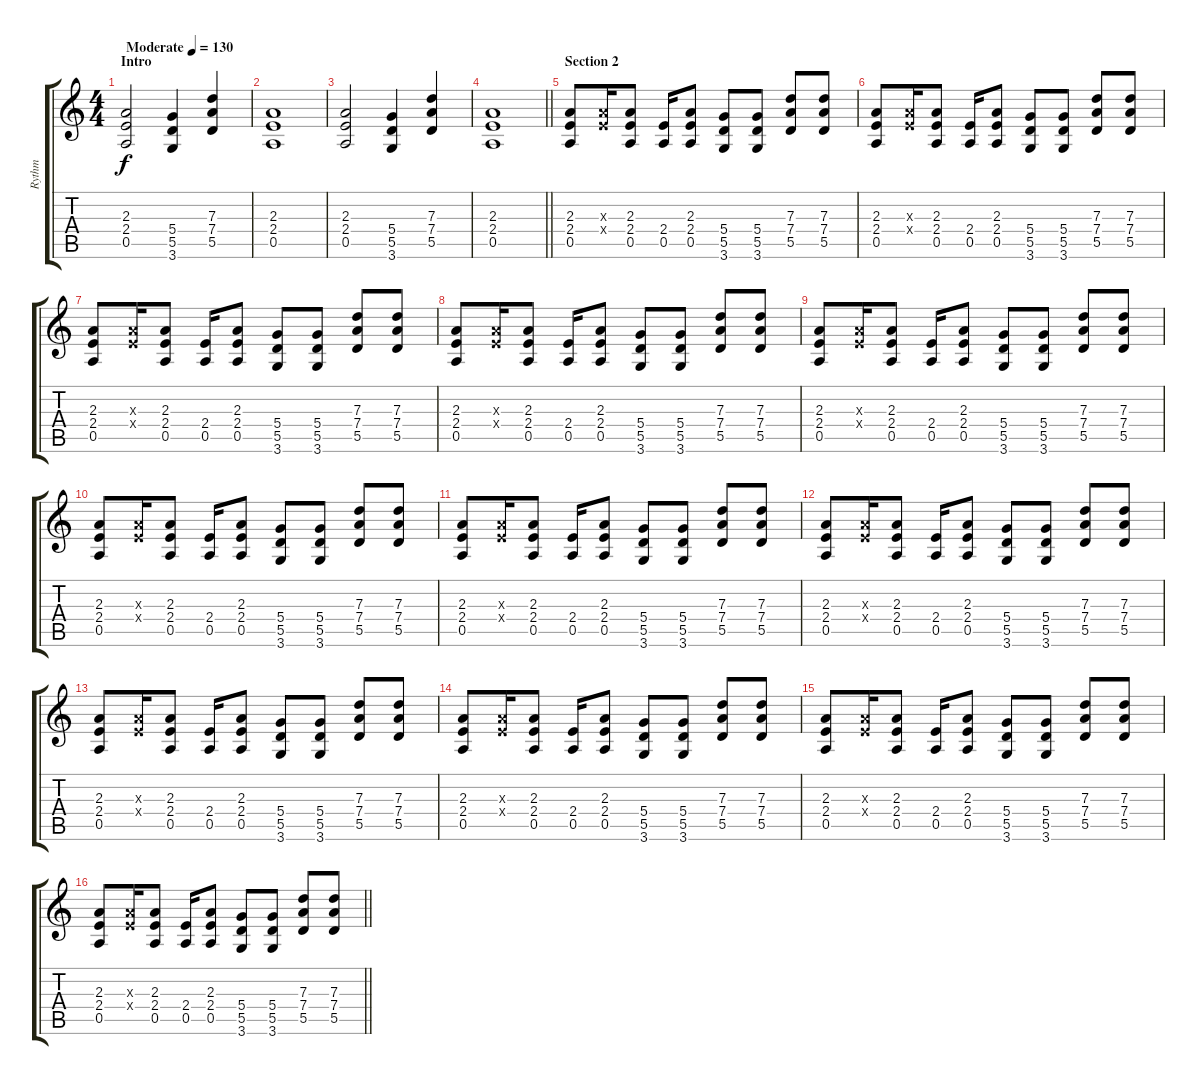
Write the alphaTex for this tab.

\track ("Rythm" "Rythm") {instrument overdrivenguitar}
\staff {score tabs}
\tuning (E4 B3 G3 D3 A2 E2) {hide}
\ts (4 4)
\section ("" "Intro")
\tempo (130 "Moderate")
\clef g2
\ks c
(2.3 2.4 0.5).2{dy f instrument overdrivenguitar} (5.4 5.5 3.6).4 (7.3 7.4 5.5).4 |
(2.3 2.4 0.5).1 |
(2.3 2.4 0.5).2 (5.4 5.5 3.6).4 (7.3 7.4 5.5).4 |
\barLineRight lightlight
(2.3 2.4 0.5).1 |
\section ("" "Section 2")
(2.3 2.4 0.5).8 (2.3{x} 2.4{x}).16 (2.3 2.4 0.5).8 (2.4 0.5).16 (2.3 2.4 0.5).8 (5.4 5.5 3.6).8 (5.4 5.5 3.6).8 (7.3 7.4 5.5).8 (7.3 7.4 5.5).8 |
(2.3 2.4 0.5).8 (2.3{x} 2.4{x}).16 (2.3 2.4 0.5).8 (2.4 0.5).16 (2.3 2.4 0.5).8 (5.4 5.5 3.6).8 (5.4 5.5 3.6).8 (7.3 7.4 5.5).8 (7.3 7.4 5.5).8 |
(2.3 2.4 0.5).8 (2.3{x} 2.4{x}).16 (2.3 2.4 0.5).8 (2.4 0.5).16 (2.3 2.4 0.5).8 (5.4 5.5 3.6).8 (5.4 5.5 3.6).8 (7.3 7.4 5.5).8 (7.3 7.4 5.5).8 |
(2.3 2.4 0.5).8 (2.3{x} 2.4{x}).16 (2.3 2.4 0.5).8 (2.4 0.5).16 (2.3 2.4 0.5).8 (5.4 5.5 3.6).8 (5.4 5.5 3.6).8 (7.3 7.4 5.5).8 (7.3 7.4 5.5).8 |
(2.3 2.4 0.5).8 (2.3{x} 2.4{x}).16 (2.3 2.4 0.5).8 (2.4 0.5).16 (2.3 2.4 0.5).8 (5.4 5.5 3.6).8 (5.4 5.5 3.6).8 (7.3 7.4 5.5).8 (7.3 7.4 5.5).8 |
(2.3 2.4 0.5).8 (2.3{x} 2.4{x}).16 (2.3 2.4 0.5).8 (2.4 0.5).16 (2.3 2.4 0.5).8 (5.4 5.5 3.6).8 (5.4 5.5 3.6).8 (7.3 7.4 5.5).8 (7.3 7.4 5.5).8 |
(2.3 2.4 0.5).8 (2.3{x} 2.4{x}).16 (2.3 2.4 0.5).8 (2.4 0.5).16 (2.3 2.4 0.5).8 (5.4 5.5 3.6).8 (5.4 5.5 3.6).8 (7.3 7.4 5.5).8 (7.3 7.4 5.5).8 |
(2.3 2.4 0.5).8 (2.3{x} 2.4{x}).16 (2.3 2.4 0.5).8 (2.4 0.5).16 (2.3 2.4 0.5).8 (5.4 5.5 3.6).8 (5.4 5.5 3.6).8 (7.3 7.4 5.5).8 (7.3 7.4 5.5).8 |
(2.3 2.4 0.5).8 (2.3{x} 2.4{x}).16 (2.3 2.4 0.5).8 (2.4 0.5).16 (2.3 2.4 0.5).8 (5.4 5.5 3.6).8 (5.4 5.5 3.6).8 (7.3 7.4 5.5).8 (7.3 7.4 5.5).8 |
(2.3 2.4 0.5).8 (2.3{x} 2.4{x}).16 (2.3 2.4 0.5).8 (2.4 0.5).16 (2.3 2.4 0.5).8 (5.4 5.5 3.6).8 (5.4 5.5 3.6).8 (7.3 7.4 5.5).8 (7.3 7.4 5.5).8 |
(2.3 2.4 0.5).8 (2.3{x} 2.4{x}).16 (2.3 2.4 0.5).8 (2.4 0.5).16 (2.3 2.4 0.5).8 (5.4 5.5 3.6).8 (5.4 5.5 3.6).8 (7.3 7.4 5.5).8 (7.3 7.4 5.5).8 |
\barLineRight lightlight
(2.3 2.4 0.5).8 (2.3{x} 2.4{x}).16 (2.3 2.4 0.5).8 (2.4 0.5).16 (2.3 2.4 0.5).8 (5.4 5.5 3.6).8 (5.4 5.5 3.6).8 (7.3 7.4 5.5).8 (7.3 7.4 5.5).8
